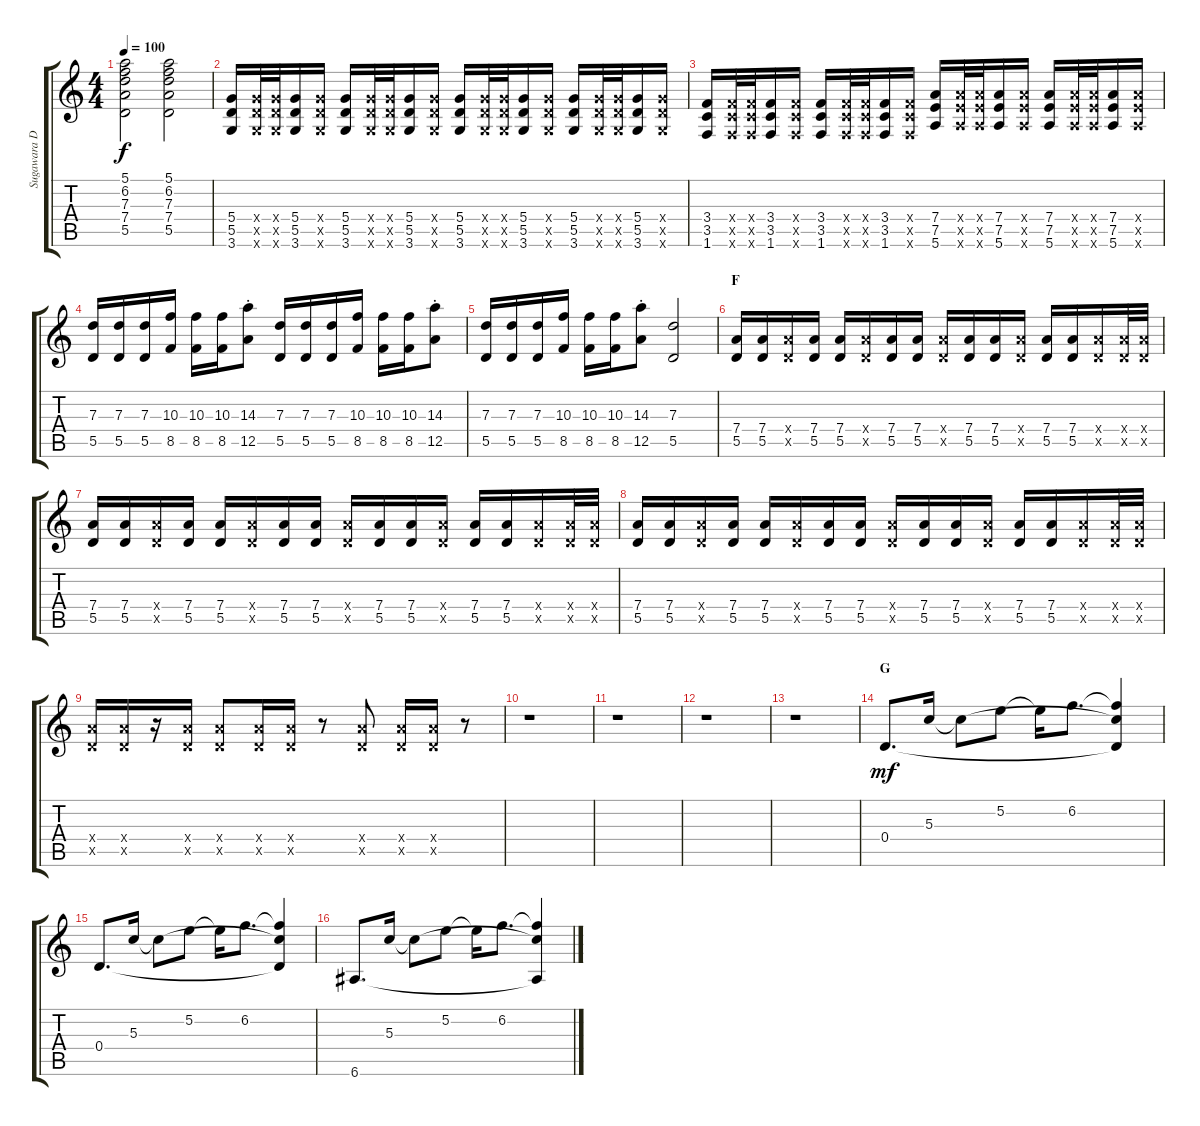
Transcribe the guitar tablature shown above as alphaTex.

\track ("Sugawara Distortion" "Sugawara D") {instrument overdrivenguitar}
\staff {score tabs}
\tuning (E4 B3 G3 D3 A2 E2) {hide}
\ts (4 4)
\tempo 100
\clef g2
\ks c
(5.1 6.2 7.3 7.4 5.5).2{dy f} (5.1 6.2 7.3 7.4 5.5).2 |
(5.4 5.5 3.6).16 (5.4{x} 5.5{x} 3.6{x}).32 (5.4{x} 5.5{x} 3.6{x}).32 (5.4 5.5 3.6).16 (5.4{x} 5.5{x} 3.6{x}).16 (5.4 5.5 3.6).16 (5.4{x} 5.5{x} 3.6{x}).32 (5.4{x} 5.5{x} 3.6{x}).32 (5.4 5.5 3.6).16 (5.4{x} 5.5{x} 3.6{x}).16 (5.4 5.5 3.6).16 (5.4{x} 5.5{x} 3.6{x}).32 (5.4{x} 5.5{x} 3.6{x}).32 (5.4 5.5 3.6).16 (5.4{x} 5.5{x} 3.6{x}).16 (5.4 5.5 3.6).16 (5.4{x} 5.5{x} 3.6{x}).32 (5.4{x} 5.5{x} 3.6{x}).32 (5.4 5.5 3.6).16 (5.4{x} 5.5{x} 3.6{x}).16 |
(3.4 3.5 1.6).16 (3.4{x} 3.5{x} 1.6{x}).32 (3.4{x} 3.5{x} 1.6{x}).32 (3.4 3.5 1.6).16 (3.4{x} 3.5{x} 1.6{x}).16 (3.4 3.5 1.6).16 (3.4{x} 3.5{x} 1.6{x}).32 (3.4{x} 3.5{x} 1.6{x}).32 (3.4 3.5 1.6).16 (3.4{x} 3.5{x} 1.6{x}).16 (7.4 7.5 5.6).16 (7.4{x} 7.5{x} 5.6{x}).32 (7.4{x} 7.5{x} 5.6{x}).32 (7.4 7.5 5.6).16 (7.4{x} 7.5{x} 5.6{x}).16 (7.4 7.5 5.6).16 (7.4{x} 7.5{x} 5.6{x}).32 (7.4{x} 7.5{x} 5.6{x}).32 (7.4 7.5 5.6).16 (7.4{x} 7.5{x} 5.6{x}).16 |
(7.3 5.5).16 (7.3 5.5).16 (7.3 5.5).16 (10.3 8.5).16 (10.3 8.5).16 (10.3 8.5).16 (14.3{st} 12.5{st}).8 (7.3 5.5).16 (7.3 5.5).16 (7.3 5.5).16 (10.3 8.5).16 (10.3 8.5).16 (10.3 8.5).16 (14.3{st} 12.5{st}).8 |
(7.3 5.5).16 (7.3 5.5).16 (7.3 5.5).16 (10.3 8.5).16 (10.3 8.5).16 (10.3 8.5).16 (14.3{st} 12.5{st}).8 (7.3 5.5).2 |
\section ("" "F")
(7.4 5.5).16 (7.4 5.5).16 (7.4{x} 5.5{x}).16 (7.4 5.5).16 (7.4 5.5).16 (7.4{x} 5.5{x}).16 (7.4 5.5).16 (7.4 5.5).16 (7.4{x} 5.5{x}).16 (7.4 5.5).16 (7.4 5.5).16 (7.4{x} 5.5{x}).16 (7.4 5.5).16 (7.4 5.5).16 (7.4{x} 5.5{x}).16 (7.4{x} 5.5{x}).32 (7.4{x} 5.5{x}).32 |
(7.4 5.5).16 (7.4 5.5).16 (7.4{x} 5.5{x}).16 (7.4 5.5).16 (7.4 5.5).16 (7.4{x} 5.5{x}).16 (7.4 5.5).16 (7.4 5.5).16 (7.4{x} 5.5{x}).16 (7.4 5.5).16 (7.4 5.5).16 (7.4{x} 5.5{x}).16 (7.4 5.5).16 (7.4 5.5).16 (7.4{x} 5.5{x}).16 (7.4{x} 5.5{x}).32 (7.4{x} 5.5{x}).32 |
(7.4 5.5).16 (7.4 5.5).16 (7.4{x} 5.5{x}).16 (7.4 5.5).16 (7.4 5.5).16 (7.4{x} 5.5{x}).16 (7.4 5.5).16 (7.4 5.5).16 (7.4{x} 5.5{x}).16 (7.4 5.5).16 (7.4 5.5).16 (7.4{x} 5.5{x}).16 (7.4 5.5).16 (7.4 5.5).16 (7.4{x} 5.5{x}).16 (7.4{x} 5.5{x}).32 (7.4{x} 5.5{x}).32 |
(7.4{x} 5.5{x}).16 (7.4{x} 5.5{x}).16 r.16 (7.4{x} 5.5{x}).16 (7.4{x} 5.5{x}).8 (7.4{x} 5.5{x}).16 (7.4{x} 5.5{x}).16 r.8 (7.4{x} 5.5{x}).8 (7.4{x} 5.5{x}).16 (7.4{x} 5.5{x}).16 r.8 |
r.1 |
r.1 |
r.1 |
r.1 |
\section ("" "G")
0.4.8{d dy mf} 5.3.16 5.3{t}.8 5.2.8 5.2{t}.16 6.2.8{d} (6.2{t} 5.3{t} 0.4{t}).4 |
0.4.8{d} 5.3.16 5.3{t}.8 5.2.8 5.2{t}.16 6.2.8{d} (6.2{t} 5.3{t} 0.4{t}).4 |
6.6.8{d} 5.3.16 5.3{t}.8 5.2.8 5.2{t}.16 6.2.8{d} (6.2{t} 5.3{t} 6.6{t}).4
